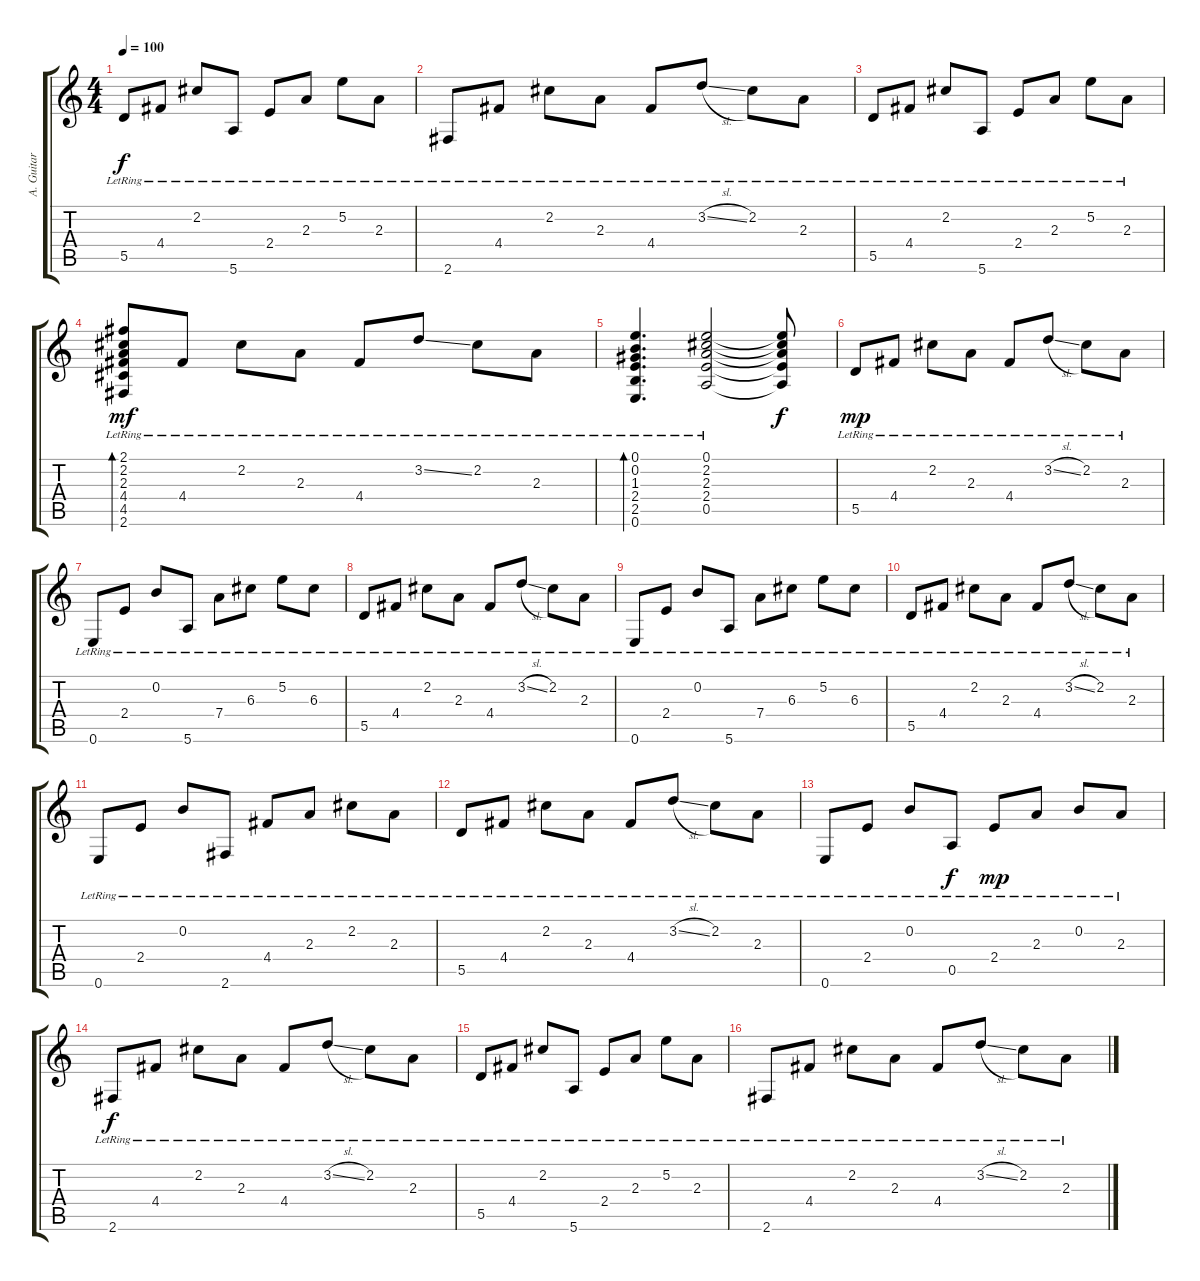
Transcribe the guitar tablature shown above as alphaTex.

\track ("A. Guitar Iead" "A. Guitar ") {instrument acousticguitarsteel}
\staff {score tabs}
\tuning (E4 B3 G3 D3 A2 E2) {hide}
\ts (4 4)
\tempo 100
\clef g2
\ks c
5.5{lr}.8{dy f} 4.4{lr}.8 2.2{lr}.8 5.6{lr}.8 2.4{lr}.8 2.3{lr}.8 5.2{lr}.8 2.3{lr}.8 |
2.6{lr}.8 4.4{lr}.8 2.2{lr}.8 2.3{lr}.8 4.4{lr}.8 3.2{sl lr}.8 2.2{lr}.8 2.3{lr}.8 |
5.5{lr}.8 4.4{lr}.8 2.2{lr}.8 5.6{lr}.8 2.4{lr}.8 2.3{lr}.8 5.2{lr}.8 2.3{lr}.8 |
(2.1{lr} 2.2{lr} 2.3{lr} 4.4{lr} 4.5{lr} 2.6{lr}).8{bd 30 dy mf} 4.4{lr}.8 2.2{lr}.8 2.3{lr}.8 4.4{lr}.8 3.2{ss lr}.8 2.2{lr}.8 2.3{lr}.8 |
(0.1{lr} 0.2{lr} 1.3{lr} 2.4{lr} 2.5{lr} 0.6{lr}).4{d bd 60} (0.1{lr} 2.2{lr} 2.3{lr} 2.4{lr} 0.5{lr}).2 (0.1{t} 2.2{t} 2.3{t} 2.4{t} 0.5{t}).8{dy f} |
5.5{lr}.8{dy mp} 4.4{lr}.8 2.2{lr}.8 2.3{lr}.8 4.4{lr}.8 3.2{sl lr}.8 2.2{lr}.8 2.3{lr}.8 |
0.6{lr}.8 2.4{lr}.8 0.2{lr}.8 5.6{lr}.8 7.4{lr}.8 6.3{lr}.8 5.2{lr}.8 6.3{lr}.8 |
5.5{lr}.8 4.4{lr}.8 2.2{lr}.8 2.3{lr}.8 4.4{lr}.8 3.2{sl lr}.8 2.2{lr}.8 2.3{lr}.8 |
0.6{lr}.8 2.4{lr}.8 0.2{lr}.8 5.6{lr}.8 7.4{lr}.8 6.3{lr}.8 5.2{lr}.8 6.3{lr}.8 |
5.5{lr}.8 4.4{lr}.8 2.2{lr}.8 2.3{lr}.8 4.4{lr}.8 3.2{sl lr}.8 2.2{lr}.8 2.3{lr}.8 |
0.6{lr}.8 2.4{lr}.8 0.2{lr}.8 2.6{lr}.8 4.4{lr}.8 2.3{lr}.8 2.2{lr}.8 2.3{lr}.8 |
5.5{lr}.8 4.4{lr}.8 2.2{lr}.8 2.3{lr}.8 4.4{lr}.8 3.2{sl lr}.8 2.2{lr}.8 2.3{lr}.8 |
0.6{lr}.8 2.4{lr}.8 0.2{lr}.8 0.5{lr}.8{dy f} 2.4{lr}.8{dy mp} 2.3{lr}.8 0.2{lr}.8 2.3{lr}.8 |
2.6{lr}.8{dy f} 4.4{lr}.8 2.2{lr}.8 2.3{lr}.8 4.4{lr}.8 3.2{sl lr}.8 2.2{lr}.8 2.3{lr}.8 |
5.5{lr}.8 4.4{lr}.8 2.2{lr}.8 5.6{lr}.8 2.4{lr}.8 2.3{lr}.8 5.2{lr}.8 2.3{lr}.8 |
2.6{lr}.8 4.4{lr}.8 2.2{lr}.8 2.3{lr}.8 4.4{lr}.8 3.2{sl lr}.8 2.2{lr}.8 2.3{lr}.8
